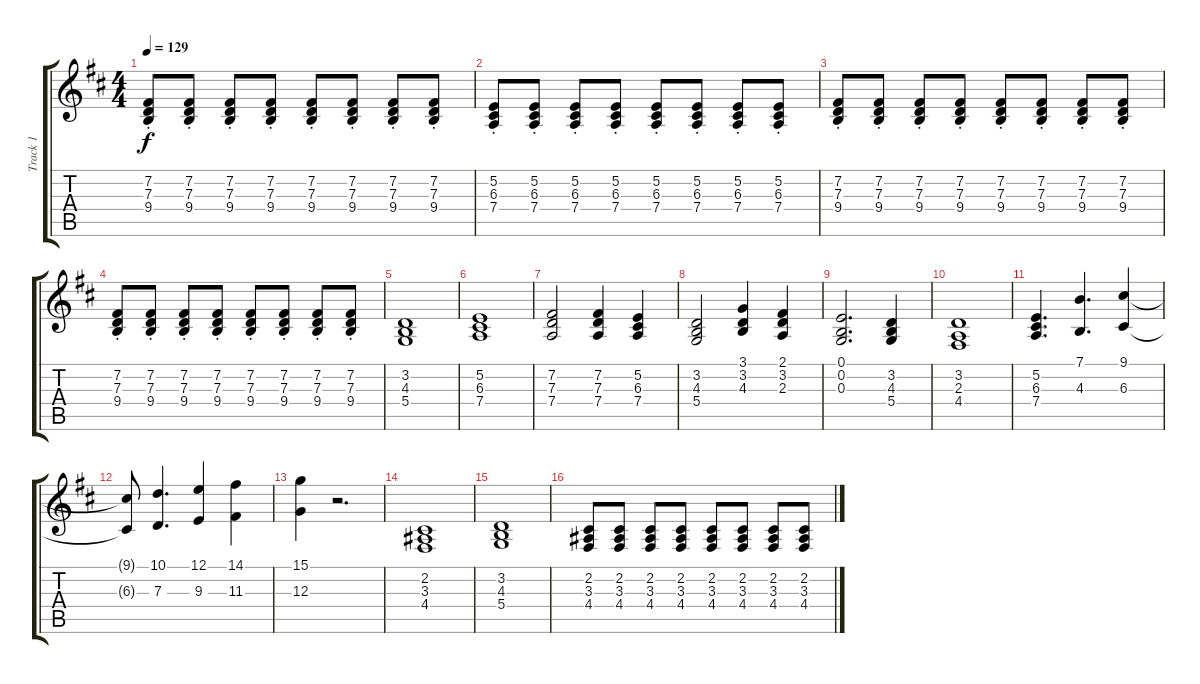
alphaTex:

\track ("Track 1" "Track 1") {instrument acousticgrandpiano}
\staff {score tabs}
\tuning (E4 B3 G3 D3 A2 E2) {hide}
\ts (4 4)
\tempo 129
\clef g2
\ks bminor
(7.2{st} 7.3{st} 9.4{st}).8{dy f} (7.2{st} 7.3{st} 9.4{st}).8 (7.2{st} 7.3{st} 9.4{st}).8 (7.2{st} 7.3{st} 9.4{st}).8 (7.2{st} 7.3{st} 9.4{st}).8 (7.2{st} 7.3{st} 9.4{st}).8 (7.2{st} 7.3{st} 9.4{st}).8 (7.2{st} 7.3{st} 9.4{st}).8 |
(5.2{st} 6.3{st} 7.4{st}).8 (5.2{st} 6.3{st} 7.4{st}).8 (5.2{st} 6.3{st} 7.4{st}).8 (5.2{st} 6.3{st} 7.4{st}).8 (5.2{st} 6.3{st} 7.4{st}).8 (5.2{st} 6.3{st} 7.4{st}).8 (5.2{st} 6.3{st} 7.4{st}).8 (5.2{st} 6.3{st} 7.4{st}).8 |
(7.2{st} 7.3{st} 9.4{st}).8 (7.2{st} 7.3{st} 9.4{st}).8 (7.2{st} 7.3{st} 9.4{st}).8 (7.2{st} 7.3{st} 9.4{st}).8 (7.2{st} 7.3{st} 9.4{st}).8 (7.2{st} 7.3{st} 9.4{st}).8 (7.2{st} 7.3{st} 9.4{st}).8 (7.2{st} 7.3{st} 9.4{st}).8 |
(7.2{st} 7.3{st} 9.4{st}).8 (7.2{st} 7.3{st} 9.4{st}).8 (7.2{st} 7.3{st} 9.4{st}).8 (7.2{st} 7.3{st} 9.4{st}).8 (7.2{st} 7.3{st} 9.4{st}).8 (7.2{st} 7.3{st} 9.4{st}).8 (7.2{st} 7.3{st} 9.4{st}).8 (7.2{st} 7.3{st} 9.4{st}).8 |
(3.2 4.3 5.4).1 |
(5.2 6.3 7.4).1 |
(7.2 7.3 7.4).2 (7.2 7.3 7.4).4 (5.2 6.3 7.4).4 |
(3.2 4.3 5.4).2 (3.1 3.2 4.3).4 (2.1 3.2 2.3).4 |
(0.1 0.2 0.3).2{d} (3.2 4.3 5.4).4 |
(3.2 2.3 4.4).1 |
(5.2 6.3 7.4).4{d} (7.1 4.3).4{d} (9.1 6.3).4 |
(9.1{t} 6.3{t}).8 (10.1 7.3).4{d} (12.1 9.3).4 (14.1 11.3).4 |
(15.1 12.3).4 r.2{d} |
(2.2 3.3 4.4).1 |
(3.2 4.3 5.4).1 |
(2.2 3.3 4.4).8 (2.2 3.3 4.4).8 (2.2 3.3 4.4).8 (2.2 3.3 4.4).8 (2.2 3.3 4.4).8 (2.2 3.3 4.4).8 (2.2 3.3 4.4).8 (2.2 3.3 4.4).8
